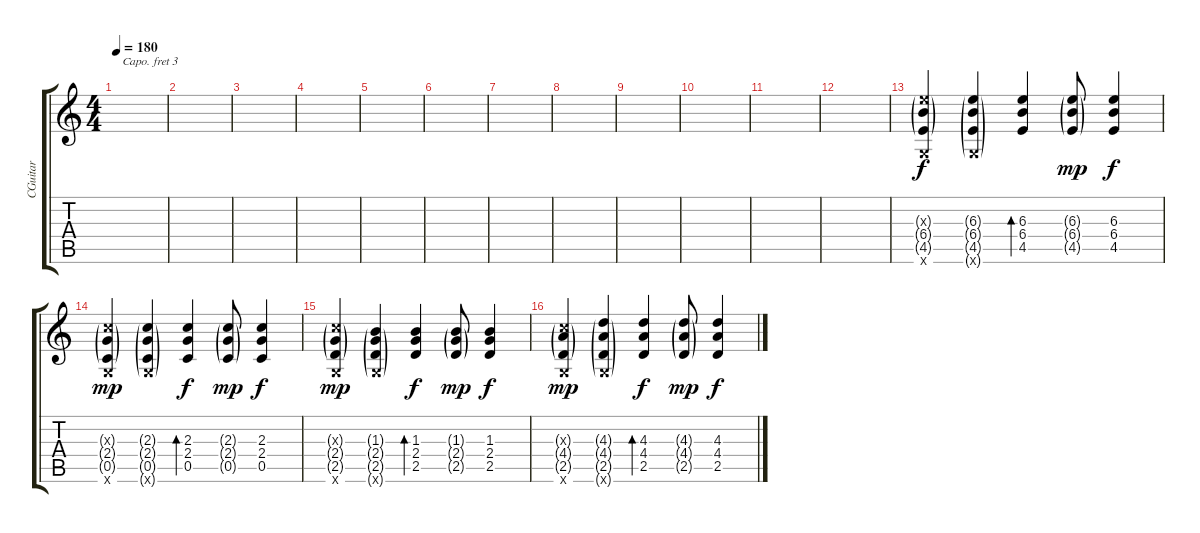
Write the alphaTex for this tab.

\track ("CGuitar" "CGuitar") {instrument acousticguitarsteel}
\staff {score tabs}
\capo 3
\tuning (E4 B3 G3 D3 A2 E2) {hide}
\ts (4 4)
\tempo 180
\clef g2
\ks c
|
|
|
|
|
|
|
|
|
|
|
|
(6.3{g x} 6.4{g} 4.5{g} 0.6{x}).4 (6.3{g} 6.4{g} 4.5{g} 0.6{g x}).4 (6.3 6.4 4.5).4{bd 30 dy f} (6.3{g} 6.4{g} 4.5{g}).8{dy mp} (6.3 6.4 4.5).4{dy f} |
(2.3{g x} 2.4{g} 0.5{g} 0.6{x}).4{dy mp} (2.3{g} 2.4{g} 0.5{g} 0.6{g x}).4 (2.3 2.4 0.5).4{bd 30 dy f} (2.3{g} 2.4{g} 0.5{g}).8{dy mp} (2.3 2.4 0.5).4{dy f} |
(2.3{g x} 2.4{g} 2.5{g} 0.6{x}).4{dy mp} (1.3{g} 2.4{g} 2.5{g} 0.6{g x}).4 (1.3 2.4 2.5).4{bd 30 dy f} (1.3{g} 2.4{g} 2.5{g}).8{dy mp} (1.3 2.4 2.5).4{dy f} |
(2.3{g x} 4.4{g} 2.5{g} 0.6{x}).4{dy mp} (4.3{g} 4.4{g} 2.5{g} 0.6{g x}).4 (4.3 4.4 2.5).4{bd 30 dy f} (4.3{g} 4.4{g} 2.5{g}).8{dy mp} (4.3 4.4 2.5).4{dy f}
